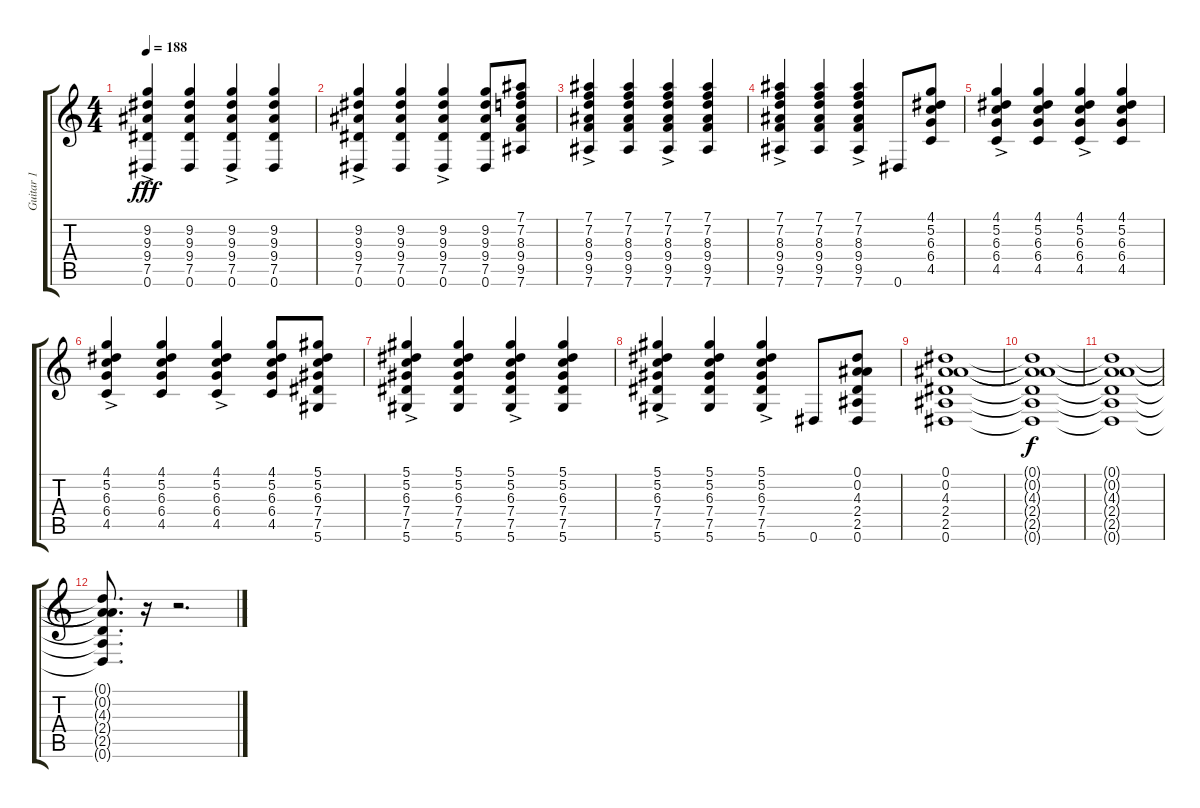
\track ("Guitar 1" "Guitar 1") {instrument electricguitarclean}
\staff {score tabs}
\tuning (Eb4 Bb3 Gb3 Db3 Ab2 Eb2) {hide}
\ts (4 4)
\tempo 188
\clef g2
\ks c
(9.2{ac} 9.3{ac} 9.4{ac} 7.5{ac} 0.6{ac}).4{dy fff} (9.2 9.3 9.4 7.5 0.6).4 (9.2{ac} 9.3{ac} 9.4{ac} 7.5{ac} 0.6{ac}).4 (9.2 9.3 9.4 7.5 0.6).4 |
(9.2{ac} 9.3{ac} 9.4{ac} 7.5{ac} 0.6{ac}).4 (9.2 9.3 9.4 7.5 0.6).4 (9.2{ac} 9.3{ac} 9.4{ac} 7.5{ac} 0.6{ac}).4 (9.2 9.3 9.4 7.5 0.6).8 (7.1 7.2 8.3 9.4 9.5 7.6).8 |
(7.1{ac} 7.2{ac} 8.3{ac} 9.4{ac} 9.5{ac} 7.6{ac}).4 (7.1 7.2 8.3 9.4 9.5 7.6).4 (7.1{ac} 7.2{ac} 8.3{ac} 9.4{ac} 9.5{ac} 7.6{ac}).4 (7.1 7.2 8.3 9.4 9.5 7.6).4 |
(7.1{ac} 7.2{ac} 8.3{ac} 9.4{ac} 9.5{ac} 7.6{ac}).4 (7.1 7.2 8.3 9.4 9.5 7.6).4 (7.1{ac} 7.2{ac} 8.3{ac} 9.4{ac} 9.5{ac} 7.6{ac}).4 0.6.8 (4.1 5.2 6.3 6.4 4.5).8 |
(4.1{ac} 5.2{ac} 6.3{ac} 6.4{ac} 4.5{ac}).4 (4.1 5.2 6.3 6.4 4.5).4 (4.1{ac} 5.2{ac} 6.3{ac} 6.4{ac} 4.5{ac}).4 (4.1 5.2 6.3 6.4 4.5).4 |
(4.1{ac} 5.2{ac} 6.3{ac} 6.4{ac} 4.5{ac}).4 (4.1 5.2 6.3 6.4 4.5).4 (4.1{ac} 5.2{ac} 6.3{ac} 6.4{ac} 4.5{ac}).4 (4.1 5.2 6.3 6.4 4.5).8 (5.1 5.2 6.3 7.4 7.5 5.6).8 |
(5.1{ac} 5.2{ac} 6.3{ac} 7.4{ac} 7.5{ac} 5.6{ac}).4 (5.1 5.2 6.3 7.4 7.5 5.6).4 (5.1{ac} 5.2{ac} 6.3{ac} 7.4{ac} 7.5{ac} 5.6{ac}).4 (5.1 5.2 6.3 7.4 7.5 5.6).4 |
(5.1{ac} 5.2{ac} 6.3{ac} 7.4{ac} 7.5{ac} 5.6{ac}).4 (5.1 5.2 6.3 7.4 7.5 5.6).4 (5.1{ac} 5.2{ac} 6.3{ac} 7.4{ac} 7.5{ac} 5.6{ac}).4 0.6.8 (0.1 0.2 4.3 2.4 2.5 0.6).8 |
(0.1 0.2 4.3 2.4 2.5 0.6).1 |
(0.1{t} 0.2{t} 4.3{t} 2.4{t} 2.5{t} 0.6{t}).1{dy f} |
(0.1{t} 0.2{t} 4.3{t} 2.4{t} 2.5{t} 0.6{t}).1 |
(0.1{t} 0.2{t} 4.3{t} 2.4{t} 2.5{t} 0.6{t}).8{d} r.16 r.2{d}
